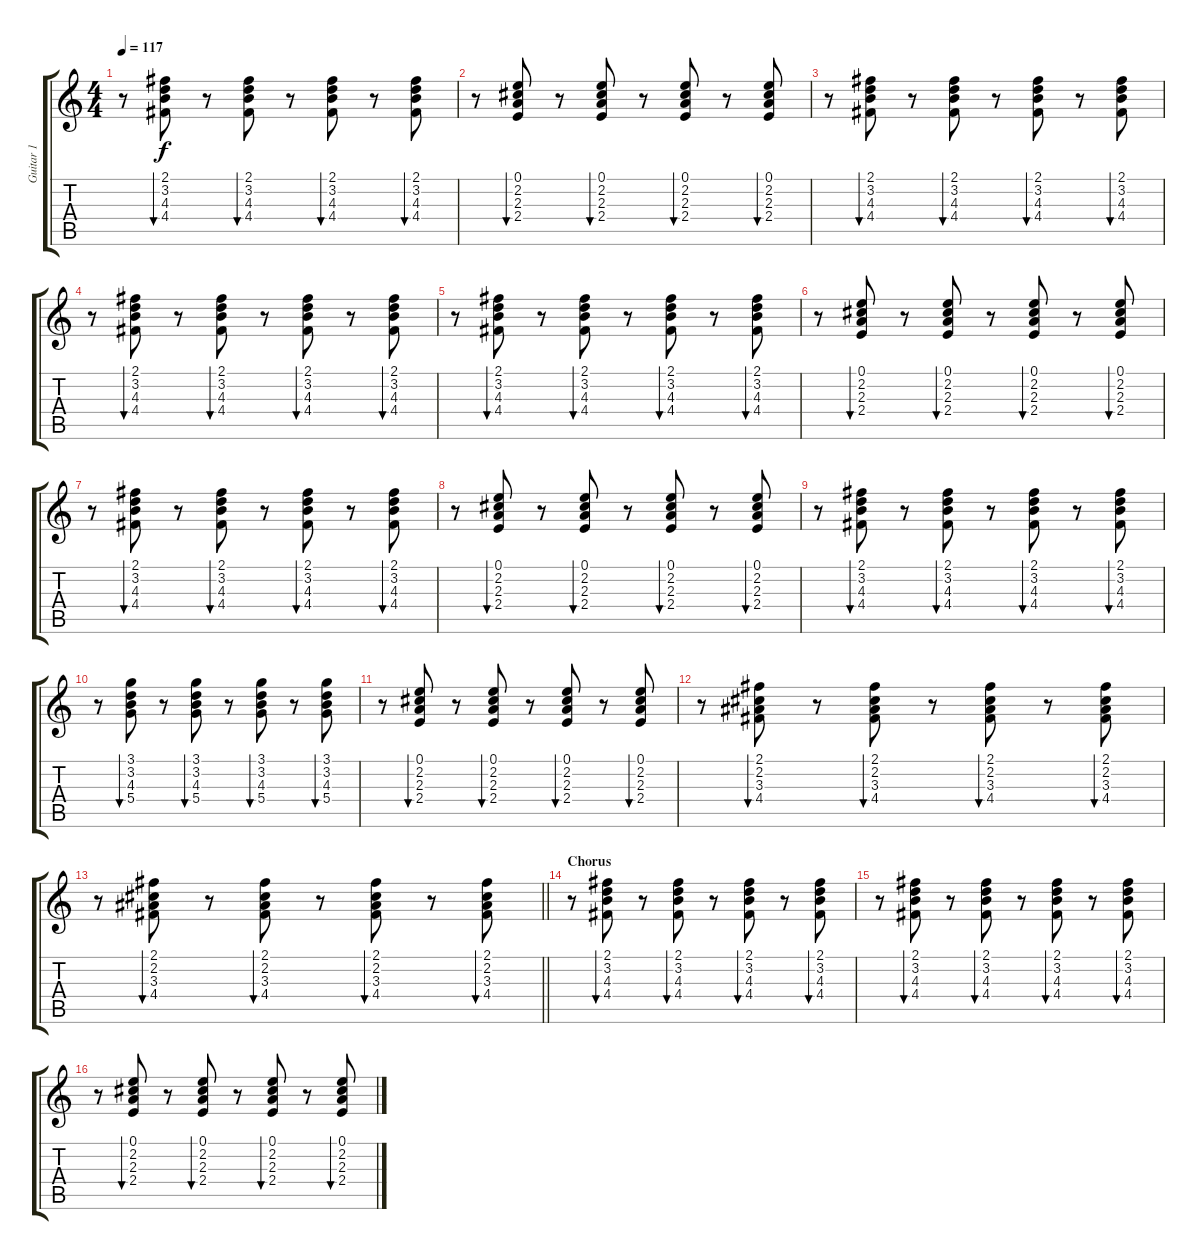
\track ("Guitar 1" "Guitar 1") {instrument distortionguitar}
\staff {score tabs}
\tuning (E4 B3 G3 D3 A2 E2) {hide}
\ts (4 4)
\tempo 117
\clef g2
\ks c
r.8{dy f} (2.1 3.2 4.3 4.4).8{bu 30} r.8 (2.1 3.2 4.3 4.4).8{bu 30} r.8 (2.1 3.2 4.3 4.4).8{bu 30} r.8 (2.1 3.2 4.3 4.4).8{bu 30} |
r.8 (0.1 2.2 2.3 2.4).8{bu 30} r.8 (0.1 2.2 2.3 2.4).8{bu 30} r.8 (0.1 2.2 2.3 2.4).8{bu 30} r.8 (0.1 2.2 2.3 2.4).8{bu 30} |
r.8 (2.1 3.2 4.3 4.4).8{bu 30} r.8 (2.1 3.2 4.3 4.4).8{bu 30} r.8 (2.1 3.2 4.3 4.4).8{bu 30} r.8 (2.1 3.2 4.3 4.4).8{bu 30} |
r.8 (2.1 3.2 4.3 4.4).8{bu 30} r.8 (2.1 3.2 4.3 4.4).8{bu 30} r.8 (2.1 3.2 4.3 4.4).8{bu 30} r.8 (2.1 3.2 4.3 4.4).8{bu 30} |
r.8 (2.1 3.2 4.3 4.4).8{bu 30} r.8 (2.1 3.2 4.3 4.4).8{bu 30} r.8 (2.1 3.2 4.3 4.4).8{bu 30} r.8 (2.1 3.2 4.3 4.4).8{bu 30} |
r.8 (0.1 2.2 2.3 2.4).8{bu 30} r.8 (0.1 2.2 2.3 2.4).8{bu 30} r.8 (0.1 2.2 2.3 2.4).8{bu 30} r.8 (0.1 2.2 2.3 2.4).8{bu 30} |
r.8 (2.1 3.2 4.3 4.4).8{bu 30} r.8 (2.1 3.2 4.3 4.4).8{bu 30} r.8 (2.1 3.2 4.3 4.4).8{bu 30} r.8 (2.1 3.2 4.3 4.4).8{bu 30} |
r.8 (0.1 2.2 2.3 2.4).8{bu 30} r.8 (0.1 2.2 2.3 2.4).8{bu 30} r.8 (0.1 2.2 2.3 2.4).8{bu 30} r.8 (0.1 2.2 2.3 2.4).8{bu 30} |
r.8 (2.1 3.2 4.3 4.4).8{bu 30} r.8 (2.1 3.2 4.3 4.4).8{bu 30} r.8 (2.1 3.2 4.3 4.4).8{bu 30} r.8 (2.1 3.2 4.3 4.4).8{bu 30} |
r.8 (3.1 3.2 4.3 5.4).8{bu 30} r.8 (3.1 3.2 4.3 5.4).8{bu 30} r.8 (3.1 3.2 4.3 5.4).8{bu 30} r.8 (3.1 3.2 4.3 5.4).8{bu 30} |
r.8 (0.1 2.2 2.3 2.4).8{bu 30} r.8 (0.1 2.2 2.3 2.4).8{bu 30} r.8 (0.1 2.2 2.3 2.4).8{bu 30} r.8 (0.1 2.2 2.3 2.4).8{bu 30} |
r.8 (2.1 2.2 3.3 4.4).8{bu 30} r.8 (2.1 2.2 3.3 4.4).8{bu 30} r.8 (2.1 2.2 3.3 4.4).8{bu 30} r.8 (2.1 2.2 3.3 4.4).8{bu 30} |
\barLineRight lightlight
r.8 (2.1 2.2 3.3 4.4).8{bu 30} r.8 (2.1 2.2 3.3 4.4).8{bu 30} r.8 (2.1 2.2 3.3 4.4).8{bu 30} r.8 (2.1 2.2 3.3 4.4).8{bu 30} |
\section ("" "Chorus")
r.8{balance 8} (2.1 3.2 4.3 4.4).8{bu 30} r.8 (2.1 3.2 4.3 4.4).8{bu 30} r.8 (2.1 3.2 4.3 4.4).8{bu 30} r.8 (2.1 3.2 4.3 4.4).8{bu 30} |
r.8 (2.1 3.2 4.3 4.4).8{bu 30} r.8 (2.1 3.2 4.3 4.4).8{bu 30} r.8 (2.1 3.2 4.3 4.4).8{bu 30} r.8 (2.1 3.2 4.3 4.4).8{bu 30} |
r.8 (0.1 2.2 2.3 2.4).8{bu 30} r.8 (0.1 2.2 2.3 2.4).8{bu 30} r.8 (0.1 2.2 2.3 2.4).8{bu 30} r.8 (0.1 2.2 2.3 2.4).8{bu 30}
